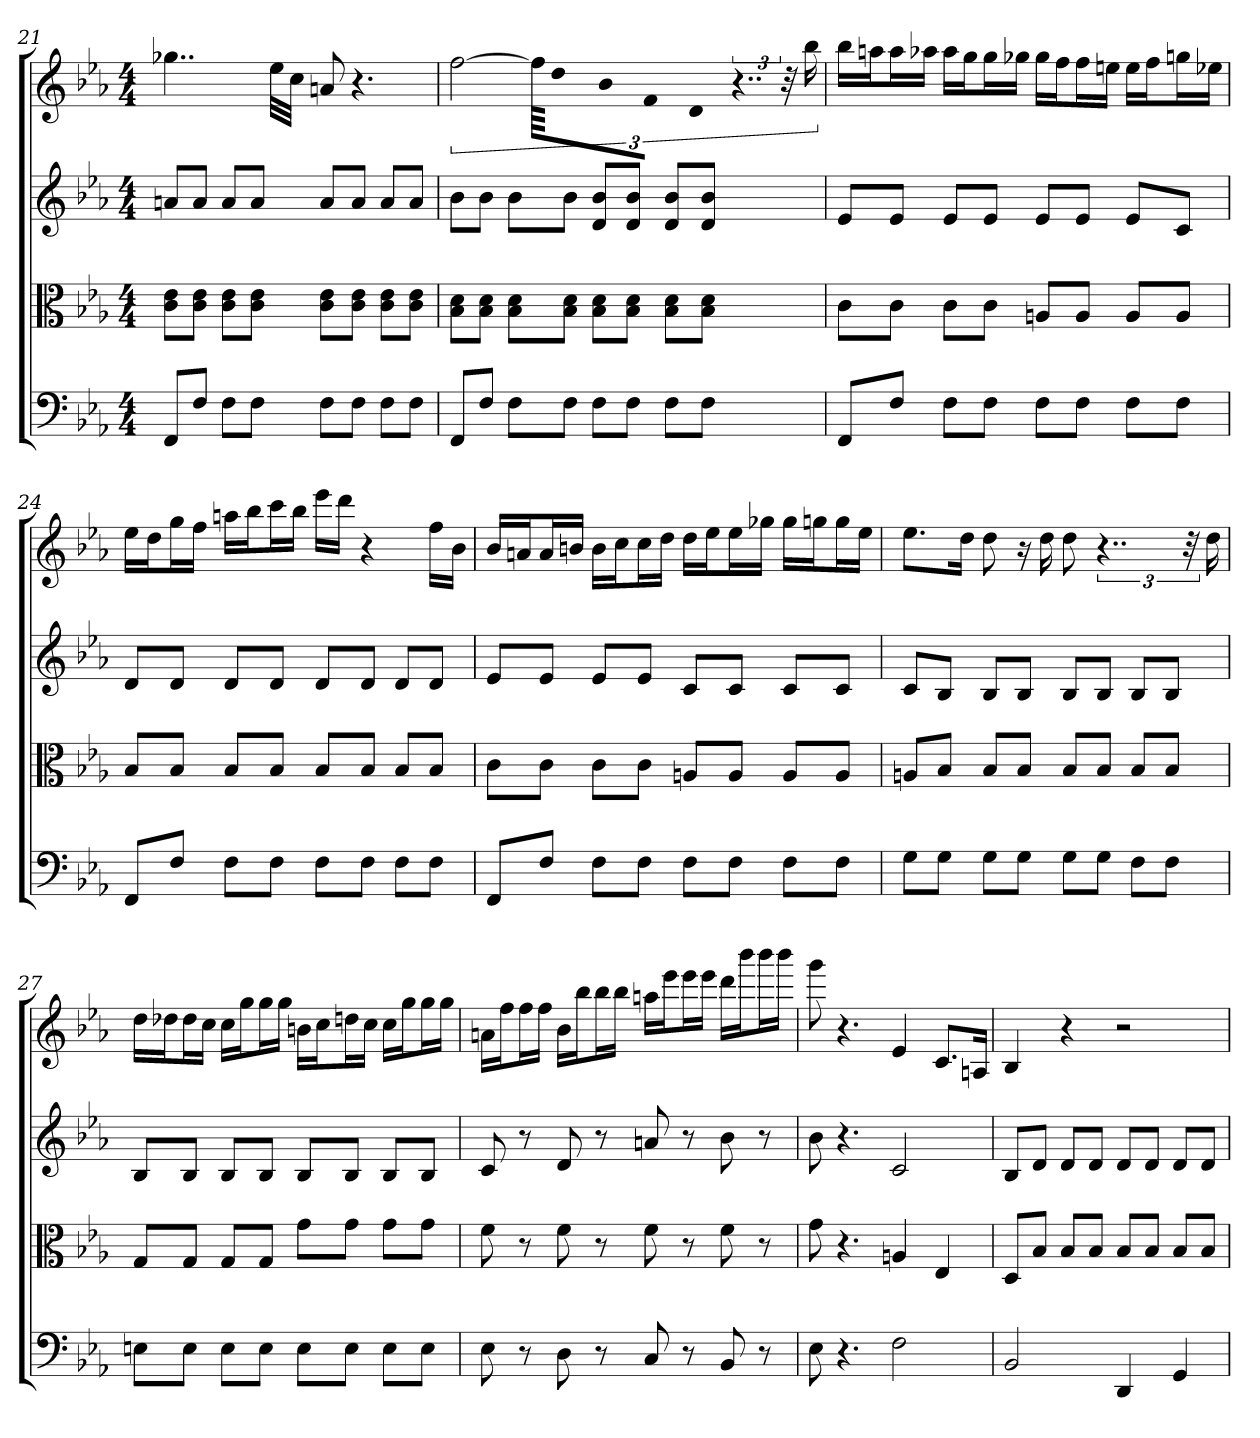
**kern	**kern	**kern	**kern
*part4	*part3	*part2	*part1
*staff4	*staff3	*staff2	*staff1
*clefF4	*clefC3	*	*
*k[b-e-a-]	*k[b-e-a-]	*k[b-e-a-]	*k[b-e-a-]
*E-:	*E-:	*E-:	*E-:
*M4/4	*M4/4	*M4/4	*M4/4
=21	=21	=21	=21
8FF/L	8c\ 8e-\L	8anL	4..gg-X
8F/J	8c\ 8e-\J	8aJ	.
8F\L	8c\ 8e-\L	8aL	.
8F\J	8c\ 8e-\J	8aJ	.
.	.	.	32ee-LLL
.	.	.	32ccJJJ
8F\L	8c\ 8e-\L	8aL	8an
8F\J	8c\ 8e-\J	8aJ	4.r
8F\L	8c\ 8e-\L	8aL	.
8F\J	8c\ 8e-\J	8aJ	.
=22	=22	=22	=22
8FF/L	8B-\ 8d\L	8b-L	[3ff
8F/J	8B-\ 8d\J	8b-J	.
8F\L	8B-\ 8d\L	8b-L	.
.	.	.	96ffKLLL]
.	.	.	32ddJJ
8F\J	8B-\ 8d\J	8b-J	16b-L
.	.	.	16fJJ
8F\L	8B-\ 8d\L	8d 8b-L	8d
8F\J	8B-\ 8d\J	8d 8b-J	6..r
8F\L	8B-\ 8d\L	8d 8b-L	.
8F\J	8B-\ 8d\J	8d 8b-J	.
.	.	.	48r
.	.	.	16bb-
=23	=23	=23	=23
8FF/L	8c\L	8e-L	16bb-LL
.	.	.	16aanJ
8F/J	8c\J	8e-J	16aaL
.	.	.	16aa-XJJ
8F\L	8c\L	8e-L	16aa-LL
.	.	.	16ggJ
8F\J	8c\J	8e-J	16ggL
.	.	.	16gg-XJJ
8F\L	8An/L	8e-L	16gg-LL
.	.	.	16ffJ
8F\J	8A/J	8e-J	16ffL
.	.	.	16eenJJ
8F\L	8A/L	8e-L	16eeLL
.	.	.	16ffJ
8F\J	8A/J	8cJ	16ggnL
.	.	.	16ee-XJJ
=24	=24	=24	=24
8FF/L	8B-/L	8dL	16ee-LL
.	.	.	16ddJ
8F/J	8B-/J	8dJ	16ggL
.	.	.	16ffJJ
8F\L	8B-/L	8dL	16aanLL
.	.	.	16bb-J
8F\J	8B-/J	8dJ	16cccL
.	.	.	16bb-JJ
8F\L	8B-/L	8dL	16eee-LL
.	.	.	16dddJJ
8F\J	8B-/J	8dJ	4r
8F\L	8B-/L	8dL	.
8F\J	8B-/J	8dJ	16ffLL
.	.	.	16b-JJ
=25	=25	=25	=25
8FF/L	8c\L	8e-L	16b-LL
.	.	.	16anJ
8F/J	8c\J	8e-J	16aL
.	.	.	16bnJJ
8F\L	8c\L	8e-L	16bLL
.	.	.	16ccJ
8F\J	8c\J	8e-J	16ccL
.	.	.	16ddJJ
8F\L	8An/L	8cL	16ddLL
.	.	.	16ee-J
8F\J	8A/J	8cJ	16ee-L
.	.	.	16gg-XJJ
8F\L	8A/L	8cL	16gg-LL
.	.	.	16ggnJ
8F\J	8A/J	8cJ	16ggL
.	.	.	16ee-JJ
=26	=26	=26	=26
8G\L	8An/L	8cL	8.ee-L
8G\J	8B-/J	8B-J	.
.	.	.	16ddJk
8G\L	8B-/L	8B-L	8dd
8G\J	8B-/J	8B-J	16r
.	.	.	16dd
8G\L	8B-/L	8B-L	8dd
8G\J	8B-/J	8B-J	6..r
8F\L	8B-/L	8B-L	.
8F\J	8B-/J	8B-J	.
.	.	.	48r
.	.	.	16dd
=27	=27	=27	=27
8En\L	8G/L	8B-L	16ddLL
.	.	.	16dd-XJ
8E\J	8G/J	8B-J	16dd-L
.	.	.	16ccJJ
8E\L	8G/L	8B-L	16ccLL
.	.	.	16ggJ
8E\J	8G/J	8B-J	16ggL
.	.	.	16ggJJ
8E\L	8g\L	8B-L	16bnLL
.	.	.	16ccJ
8E\J	8g\J	8B-J	16ddnL
.	.	.	16ccJJ
8E\L	8g\L	8B-L	16ccLL
.	.	.	16ggJ
8E\J	8g\J	8B-J	16ggL
.	.	.	16ggJJ
=28	=28	=28	=28
8E-	8f	8c	16anLL
.	.	.	16ffJ
8r	8r	8r	16ffL
.	.	.	16ffJJ
8D	8f	8d	16b-LL
.	.	.	16bb-J
8r	8r	8r	16bb-L
.	.	.	16bb-JJ
8C	8f	8an	16aanLL
.	.	.	16eee-J
8r	8r	8r	16eee-L
.	.	.	16eee-JJ
8BB-	8f	8b-	16dddLL
.	.	.	16bbb-J
8r	8r	8r	16bbb-L
.	.	.	16bbb-JJ
=29	=29	=29	=29
8E-	8g	8b-	8ggg
4.r	4.r	4.r	4.r
2F	4An	2c	4e-
.	4E-	.	8.cL
.	.	.	16AnJk
=30	=30	=30	=30
2BB-	8D/L	8B-L	4B-
.	8B-/J	8dJ	.
.	8B-/L	8dL	4r
.	8B-/J	8dJ	.
4DD	8B-/L	8dL	2r
.	8B-/J	8dJ	.
4GG	8B-/L	8dL	.
.	8B-/J	8dJ	.
=	=	=	=
*-	*-	*-	*-
